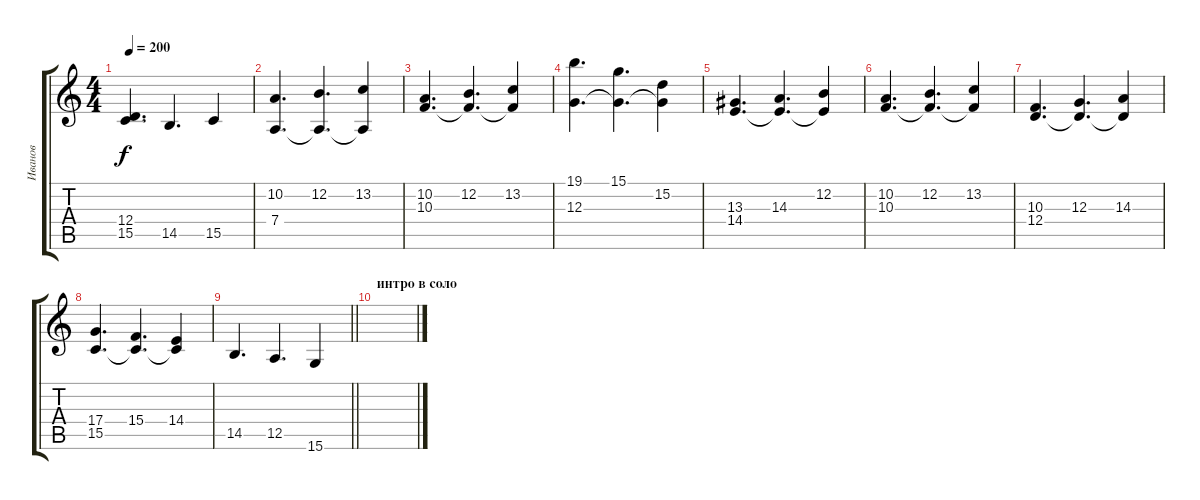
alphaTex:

\track ("Иванов" "Иванов") {instrument vibraphone}
\staff {score tabs}
\tuning (E4 B3 G3 D3 A2 E2) {hide}
\ts (4 4)
\tempo 200
\clef g2
\ks c
(12.4 15.5).4{d dy f} 14.5.4{d} 15.5.4 |
(10.2 7.4).4{d} (12.2 7.4{t}).4{d} (13.2 7.4{t}).4 |
(10.2 10.3).4{d} (12.2 10.3{t}).4{d} (13.2 10.3{t}).4 |
(19.1 12.3).4{d} (15.1 12.3{t}).4{d} (15.2 12.3{t}).4 |
(13.3 14.4).4{d} (14.3 14.4{t}).4{d} (12.2 14.4{t}).4 |
(10.2 10.3).4{d} (12.2 10.3{t}).4{d} (13.2 10.3{t}).4 |
(10.3 12.4).4{d} (12.3 12.4{t}).4{d} (14.3 12.4{t}).4 |
(17.4 15.5).4{d} (15.4 15.5{t}).4{d} (14.4 15.5{t}).4 |
\barLineRight lightlight
14.5.4{d} 12.5.4{d} 15.6.4 |
\section ("" "интро в соло")
